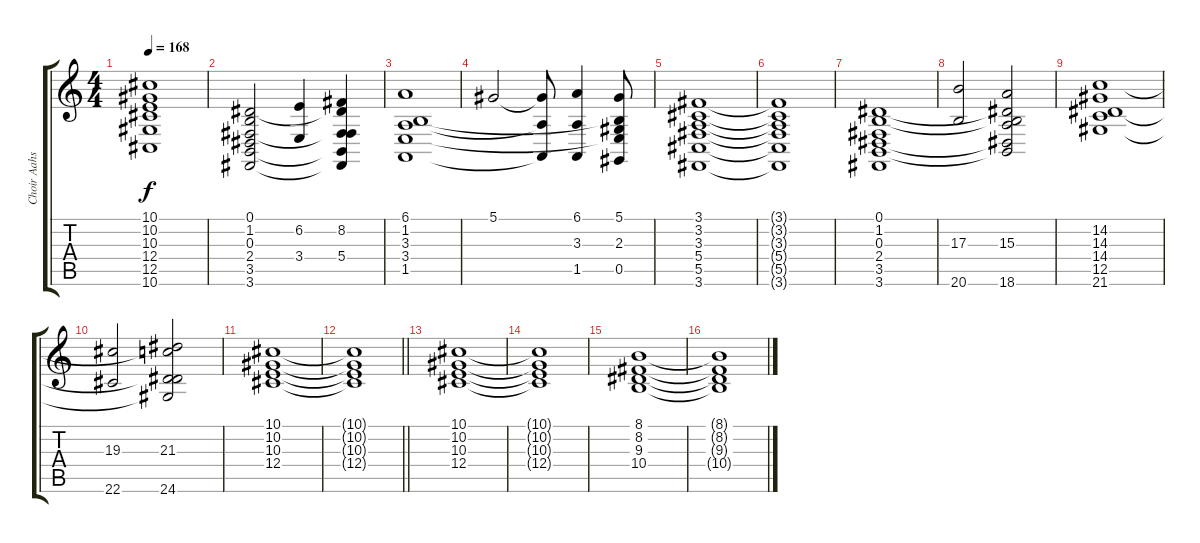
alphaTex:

\track ("Choir Aahs" "Choir Aahs") {instrument choiraahs}
\staff {score tabs}
\tuning (Eb4 Bb3 Gb3 Db3 Ab2 Eb2) {hide}
\ts (4 4)
\tempo 168
\clef g2
\ks c
(10.1 10.2 10.3 12.4 12.5 10.6).1{dy f} |
(0.1 1.2 0.3 2.4 3.5 3.6).2 (6.2 3.4).4 (0.1{t} 8.2 0.3{t} 5.4 3.5{t} 3.6{t}).4 |
(6.1 1.2 3.3 3.4 1.5).1 |
5.1.2 (5.1{t} 3.3{t} 1.5{t}).8 (6.1 3.3 1.5).4 (5.1 1.2{t} 2.3 3.4{t} 0.5).8 |
(3.1 3.2 3.3 5.4 5.5 3.6).1 |
(3.1{t} 3.2{t} 3.3{t} 5.4{t} 5.5{t} 3.6{t}).1 |
(0.1 1.2 0.3 2.4 3.5 3.6).1 |
(17.3 20.6).2 (0.1{t} 1.2{t} 15.3 2.4{t} 3.5{t} 18.6).2 |
(14.2 14.3 14.4 12.5 21.6).1 |
(19.3 22.6).2 (14.2{t} 21.3 14.4{t} 12.5{t} 24.6).2 |
(10.1 10.2 10.3 12.4).1 |
\barLineRight lightlight
(10.1{t} 10.2{t} 10.3{t} 12.4{t}).1 |
\section ("" "")
(10.1 10.2 10.3 12.4).1 |
(10.1{t} 10.2{t} 10.3{t} 12.4{t}).1 |
(8.1 8.2 9.3 10.4).1 |
(8.1{t} 8.2{t} 9.3{t} 10.4{t}).1
